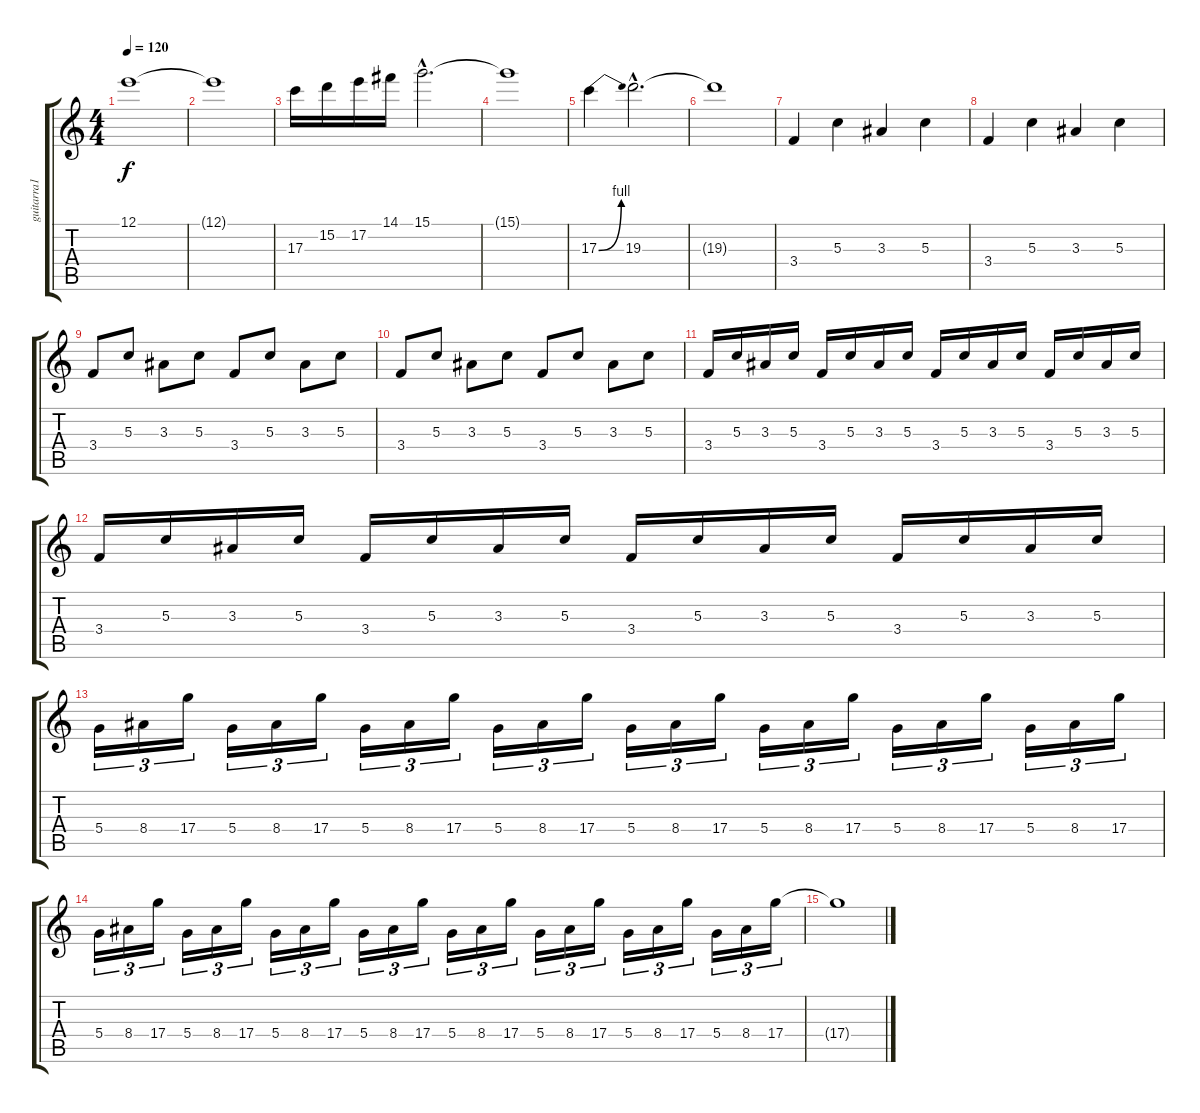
\track ("guitarra1" "guitarra1") {instrument overdrivenguitar}
\staff {score tabs}
\tuning (E4 B3 G3 D3 A2 E2) {hide}
\ts (4 4)
\tempo 120
\clef g2
\ks c
12.1.1{dy f} |
12.1{t}.1 |
17.3.16 15.2.16 17.2.16 14.1.16 15.1{hac}.2{d} |
15.1{t}.1 |
17.3{be (bend 0 0 60 4)}.4 19.3{hac}.2{d} |
19.3{t}.1 |
3.4.4 5.3.4 3.3.4 5.3.4 |
3.4.4 5.3.4 3.3.4 5.3.4 |
3.4.8 5.3.8 3.3.8 5.3.8 3.4.8 5.3.8 3.3.8 5.3.8 |
3.4.8 5.3.8 3.3.8 5.3.8 3.4.8 5.3.8 3.3.8 5.3.8 |
3.4.16 5.3.16 3.3.16 5.3.16 3.4.16 5.3.16 3.3.16 5.3.16 3.4.16 5.3.16 3.3.16 5.3.16 3.4.16 5.3.16 3.3.16 5.3.16 |
3.4.16 5.3.16 3.3.16 5.3.16 3.4.16 5.3.16 3.3.16 5.3.16 3.4.16 5.3.16 3.3.16 5.3.16 3.4.16 5.3.16 3.3.16 5.3.16 |
5.4.16{tu (3 2)} 8.4.16{tu (3 2)} 17.4.16{tu (3 2)} 5.4.16{tu (3 2)} 8.4.16{tu (3 2)} 17.4.16{tu (3 2)} 5.4.16{tu (3 2)} 8.4.16{tu (3 2)} 17.4.16{tu (3 2)} 5.4.16{tu (3 2)} 8.4.16{tu (3 2)} 17.4.16{tu (3 2)} 5.4.16{tu (3 2)} 8.4.16{tu (3 2)} 17.4.16{tu (3 2)} 5.4.16{tu (3 2)} 8.4.16{tu (3 2)} 17.4.16{tu (3 2)} 5.4.16{tu (3 2)} 8.4.16{tu (3 2)} 17.4.16{tu (3 2)} 5.4.16{tu (3 2)} 8.4.16{tu (3 2)} 17.4.16{tu (3 2)} |
5.4.16{tu (3 2)} 8.4.16{tu (3 2)} 17.4.16{tu (3 2)} 5.4.16{tu (3 2)} 8.4.16{tu (3 2)} 17.4.16{tu (3 2)} 5.4.16{tu (3 2)} 8.4.16{tu (3 2)} 17.4.16{tu (3 2)} 5.4.16{tu (3 2)} 8.4.16{tu (3 2)} 17.4.16{tu (3 2)} 5.4.16{tu (3 2)} 8.4.16{tu (3 2)} 17.4.16{tu (3 2)} 5.4.16{tu (3 2)} 8.4.16{tu (3 2)} 17.4.16{tu (3 2)} 5.4.16{tu (3 2)} 8.4.16{tu (3 2)} 17.4.16{tu (3 2)} 5.4.16{tu (3 2)} 8.4.16{tu (3 2)} 17.4.16{tu (3 2)} |
17.4{t}.1
